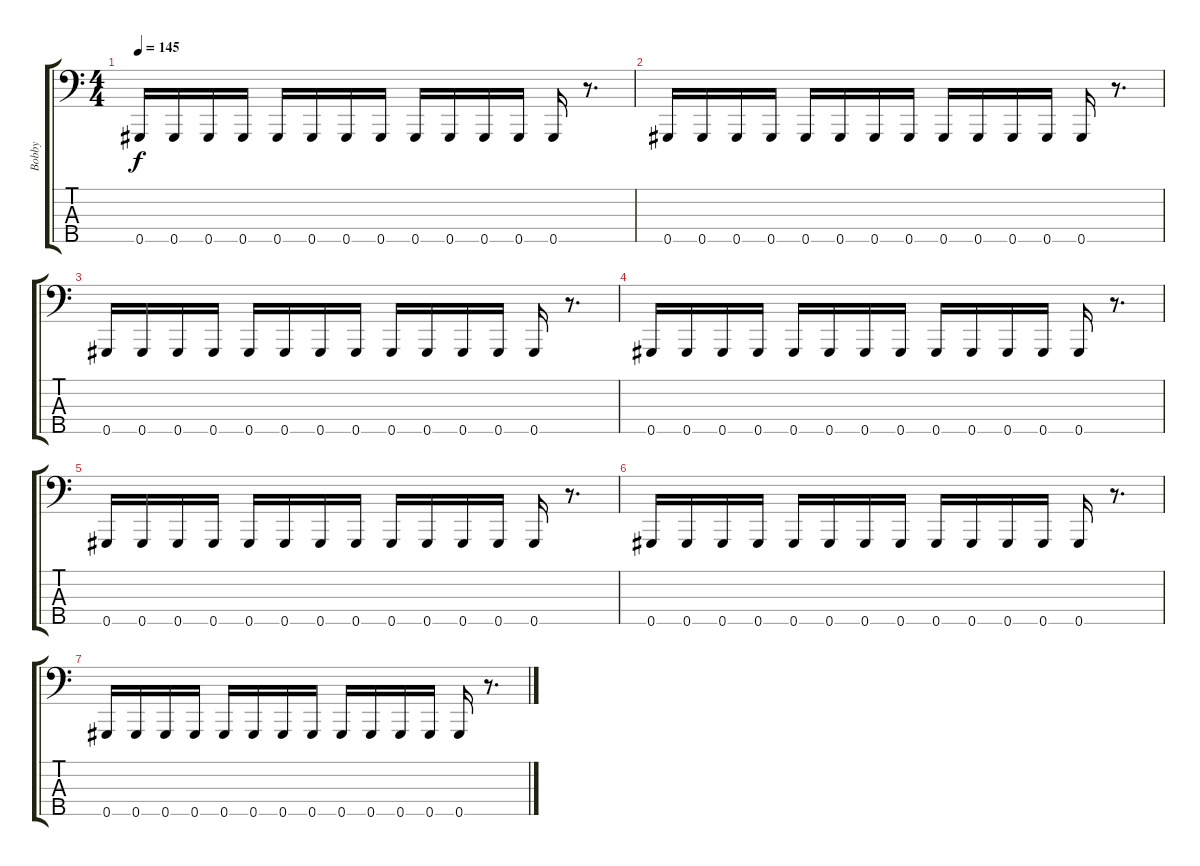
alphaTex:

\track ("Bobby" "Bobby") {instrument electricbasspick}
\staff {score tabs}
\tuning (E2 B1 Gb1 Db1 Ab0) {hide}
\ts (4 4)
\tempo 145
\clef f4
\ks c
0.5.16{dy f} 0.5.16 0.5.16 0.5.16 0.5.16 0.5.16 0.5.16 0.5.16 0.5.16 0.5.16 0.5.16 0.5.16 0.5.16 r.8{d} |
0.5.16 0.5.16 0.5.16 0.5.16 0.5.16 0.5.16 0.5.16 0.5.16 0.5.16 0.5.16 0.5.16 0.5.16 0.5.16 r.8{d} |
0.5.16 0.5.16 0.5.16 0.5.16 0.5.16 0.5.16 0.5.16 0.5.16 0.5.16 0.5.16 0.5.16 0.5.16 0.5.16 r.8{d} |
0.5.16 0.5.16 0.5.16 0.5.16 0.5.16 0.5.16 0.5.16 0.5.16 0.5.16 0.5.16 0.5.16 0.5.16 0.5.16 r.8{d} |
0.5.16 0.5.16 0.5.16 0.5.16 0.5.16 0.5.16 0.5.16 0.5.16 0.5.16 0.5.16 0.5.16 0.5.16 0.5.16 r.8{d} |
0.5.16 0.5.16 0.5.16 0.5.16 0.5.16 0.5.16 0.5.16 0.5.16 0.5.16 0.5.16 0.5.16 0.5.16 0.5.16 r.8{d} |
0.5.16 0.5.16 0.5.16 0.5.16 0.5.16 0.5.16 0.5.16 0.5.16 0.5.16 0.5.16 0.5.16 0.5.16 0.5.16 r.8{d}
